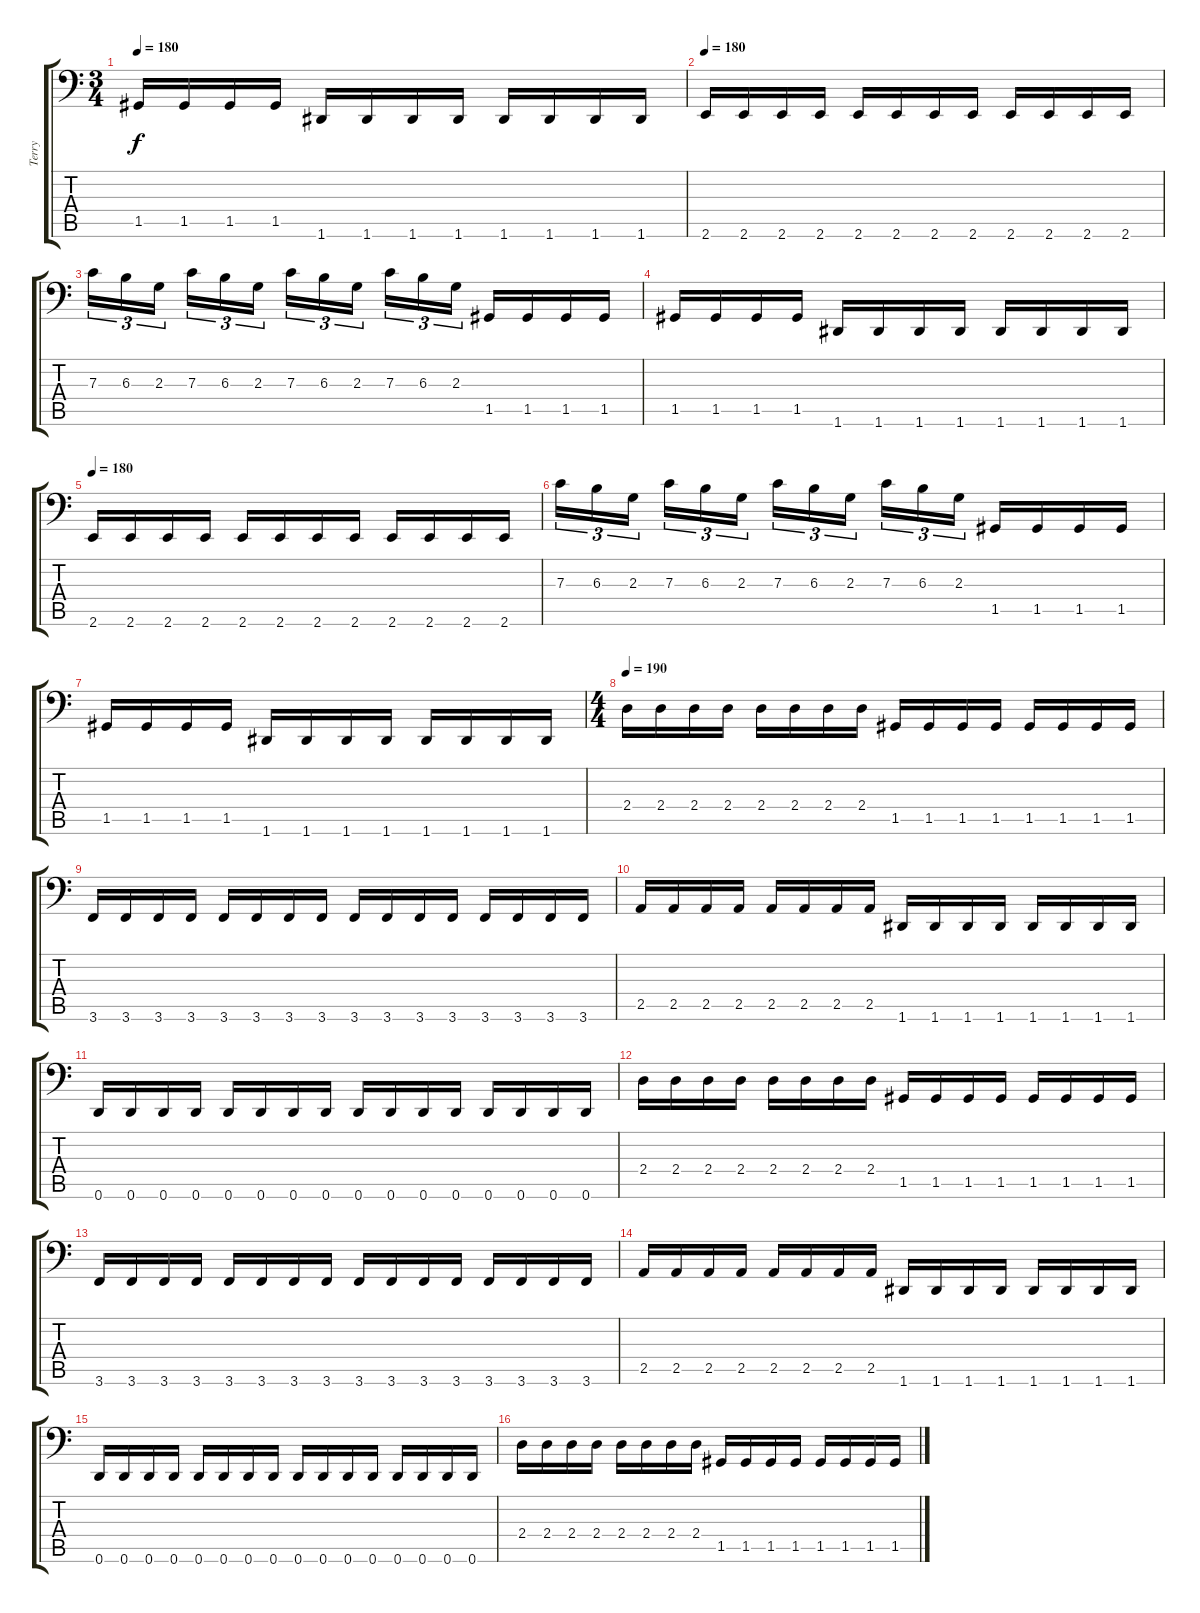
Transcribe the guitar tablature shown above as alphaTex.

\track ("Terry" "Terry") {instrument electricbasspick}
\staff {score tabs}
\tuning (D3 A2 F2 C2 G1 D1) {hide}
\ts (3 4)
\tempo 180
\clef f4
\ks c
1.5.16{dy f} 1.5.16 1.5.16 1.5.16 1.6.16 1.6.16 1.6.16 1.6.16 1.6.16 1.6.16 1.6.16 1.6.16 |
\tempo 190
\tempo 180
2.6.16 2.6.16 2.6.16 2.6.16 2.6.16 2.6.16 2.6.16 2.6.16 2.6.16 2.6.16 2.6.16 2.6.16 |
7.3.16{tu (3 2)} 6.3.16{tu (3 2)} 2.3.16{tu (3 2)} 7.3.16{tu (3 2)} 6.3.16{tu (3 2)} 2.3.16{tu (3 2)} 7.3.16{tu (3 2)} 6.3.16{tu (3 2)} 2.3.16{tu (3 2)} 7.3.16{tu (3 2)} 6.3.16{tu (3 2)} 2.3.16{tu (3 2)} 1.5.16 1.5.16 1.5.16 1.5.16 |
1.5.16 1.5.16 1.5.16 1.5.16 1.6.16 1.6.16 1.6.16 1.6.16 1.6.16 1.6.16 1.6.16 1.6.16 |
\tempo 190
\tempo 180
2.6.16 2.6.16 2.6.16 2.6.16 2.6.16 2.6.16 2.6.16 2.6.16 2.6.16 2.6.16 2.6.16 2.6.16 |
7.3.16{tu (3 2)} 6.3.16{tu (3 2)} 2.3.16{tu (3 2)} 7.3.16{tu (3 2)} 6.3.16{tu (3 2)} 2.3.16{tu (3 2)} 7.3.16{tu (3 2)} 6.3.16{tu (3 2)} 2.3.16{tu (3 2)} 7.3.16{tu (3 2)} 6.3.16{tu (3 2)} 2.3.16{tu (3 2)} 1.5.16 1.5.16 1.5.16 1.5.16 |
1.5.16 1.5.16 1.5.16 1.5.16 1.6.16 1.6.16 1.6.16 1.6.16 1.6.16 1.6.16 1.6.16 1.6.16 |
\ts (4 4)
\tempo 190
2.4.16 2.4.16 2.4.16 2.4.16 2.4.16 2.4.16 2.4.16 2.4.16 1.5.16 1.5.16 1.5.16 1.5.16 1.5.16 1.5.16 1.5.16 1.5.16 |
3.6.16 3.6.16 3.6.16 3.6.16 3.6.16 3.6.16 3.6.16 3.6.16 3.6.16 3.6.16 3.6.16 3.6.16 3.6.16 3.6.16 3.6.16 3.6.16 |
2.5.16 2.5.16 2.5.16 2.5.16 2.5.16 2.5.16 2.5.16 2.5.16 1.6.16 1.6.16 1.6.16 1.6.16 1.6.16 1.6.16 1.6.16 1.6.16 |
0.6.16 0.6.16 0.6.16 0.6.16 0.6.16 0.6.16 0.6.16 0.6.16 0.6.16 0.6.16 0.6.16 0.6.16 0.6.16 0.6.16 0.6.16 0.6.16 |
2.4.16 2.4.16 2.4.16 2.4.16 2.4.16 2.4.16 2.4.16 2.4.16 1.5.16 1.5.16 1.5.16 1.5.16 1.5.16 1.5.16 1.5.16 1.5.16 |
3.6.16 3.6.16 3.6.16 3.6.16 3.6.16 3.6.16 3.6.16 3.6.16 3.6.16 3.6.16 3.6.16 3.6.16 3.6.16 3.6.16 3.6.16 3.6.16 |
2.5.16 2.5.16 2.5.16 2.5.16 2.5.16 2.5.16 2.5.16 2.5.16 1.6.16 1.6.16 1.6.16 1.6.16 1.6.16 1.6.16 1.6.16 1.6.16 |
0.6.16 0.6.16 0.6.16 0.6.16 0.6.16 0.6.16 0.6.16 0.6.16 0.6.16 0.6.16 0.6.16 0.6.16 0.6.16 0.6.16 0.6.16 0.6.16 |
2.4.16 2.4.16 2.4.16 2.4.16 2.4.16 2.4.16 2.4.16 2.4.16 1.5.16 1.5.16 1.5.16 1.5.16 1.5.16 1.5.16 1.5.16 1.5.16
